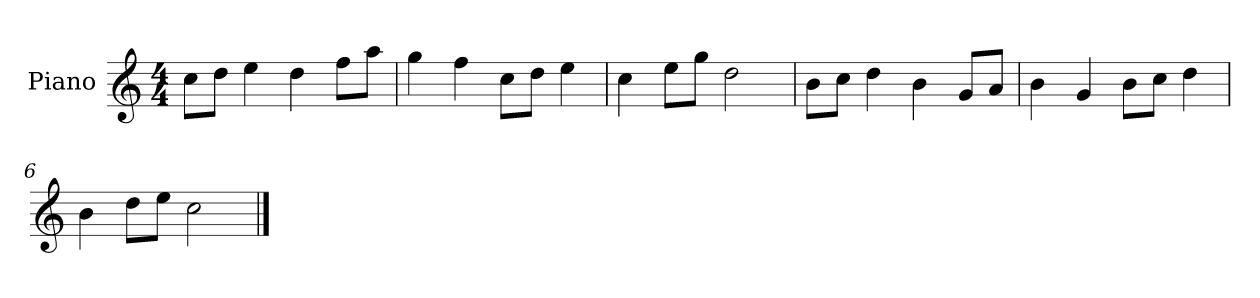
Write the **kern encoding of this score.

**kern
*part1
*staff1
*I"Piano
*I'P-no
*clefG2
*k[]
*M4/4
*MM90
=1
8cc\L
8dd\J
4ee\
4dd\
8ff\L
8aa\J
=2
4gg\
4ff\
8cc\L
8dd\J
4ee\
=3
4cc\
8ee\L
8gg\J
2dd\
=4
8b\L
8cc\J
4dd\
4b\
8g/L
8a/J
=5
4b\
4g/
8b\L
8cc\J
4dd\
=6
4b\
8dd\L
8ee\J
2cc\
==
*-
